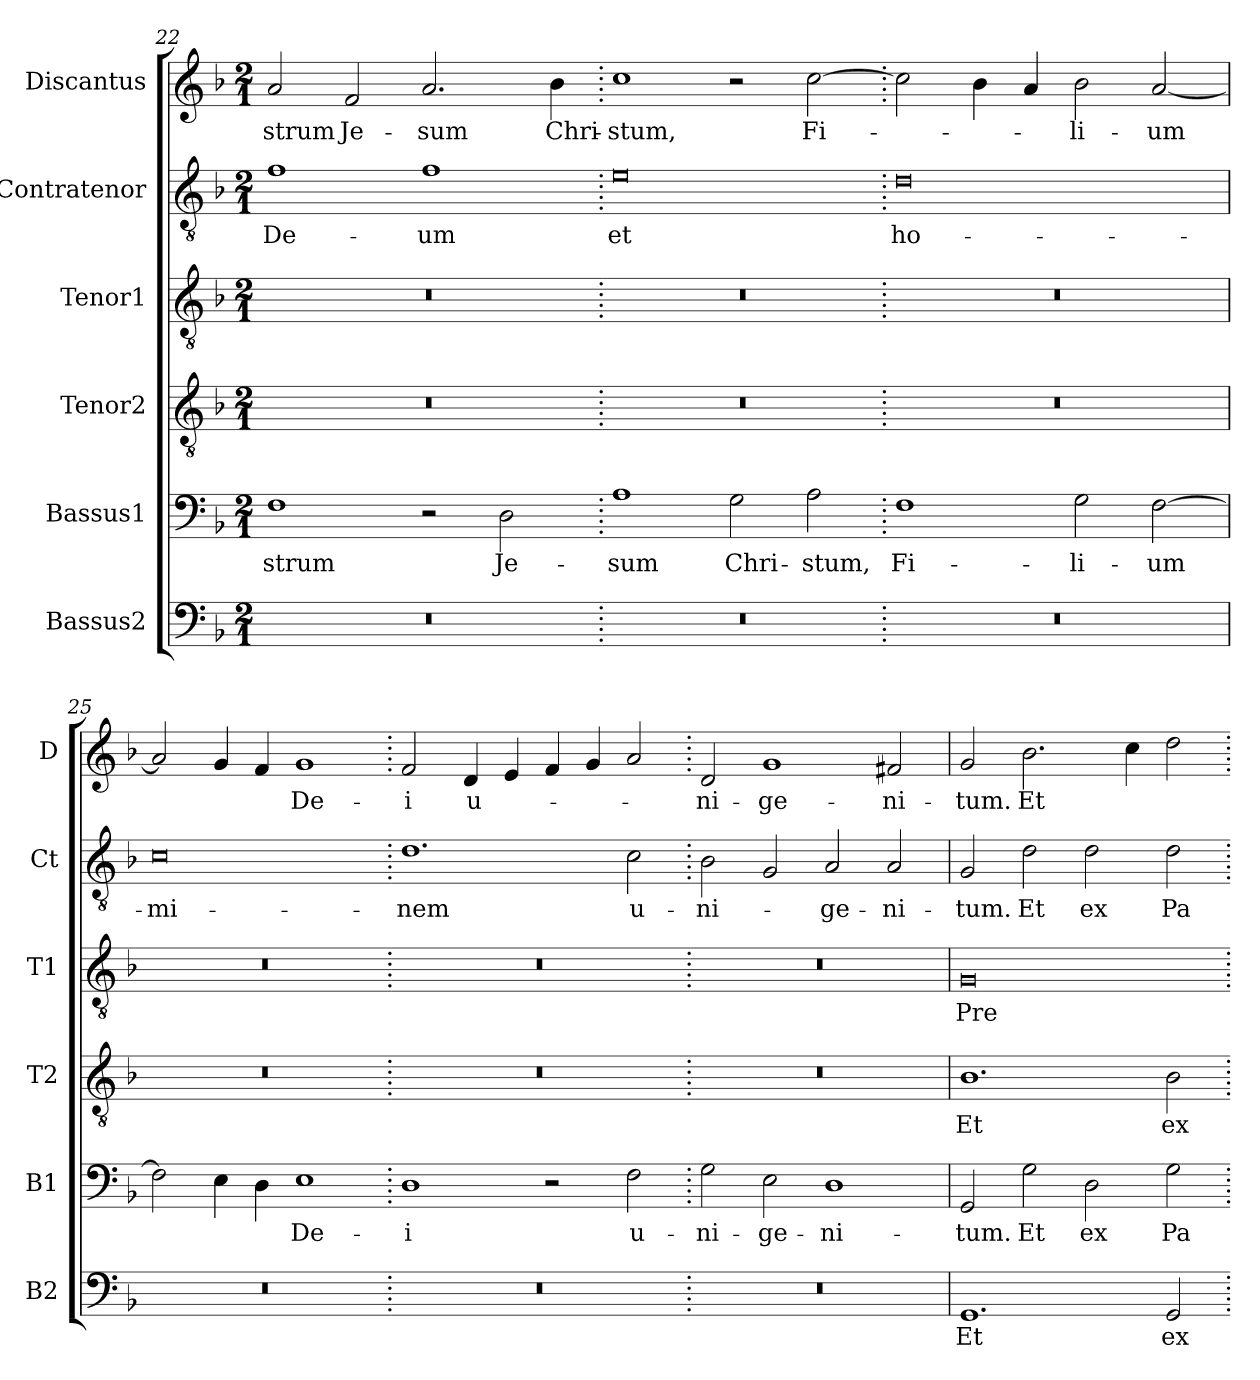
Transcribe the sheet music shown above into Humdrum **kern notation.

**kern	**text	**kern	**text	**kern	**text	**kern	**text	**kern	**text	**kern	**text
*part6	*part6	*part5	*part5	*part4	*part4	*part3	*part3	*part2	*part2	*part1	*part1
*staff6	*staff6	*staff5	*staff5	*staff4	*staff4	*staff3	*staff3	*staff2	*staff2	*staff1	*staff1
*I"Bassus2	*	*I"Bassus1	*	*I"Tenor2	*	*I"Tenor1	*	*I"Contratenor	*	*I"Discantus	*
*I'B2	*	*I'B1	*	*I'T2	*	*I'T1	*	*I'Ct	*	*I'D	*
*clefF4	*	*clefF4	*	*clefGv2	*	*clefGv2	*	*clefGv2	*	*clefG2	*
*k[b-]	*	*k[b-]	*	*k[b-]	*	*k[b-]	*	*k[b-]	*	*k[b-]	*
*M2/1	*	*M2/1	*	*M2/1	*	*M2/1	*	*M2/1	*	*M2/1	*
=22	=22	=22	=22	=22	=22	=22	=22	=22	=22	=22	=22
0r	.	1F	-strum	0r	.	0r	.	1f	De-	2a	-strum
.	.	.	.	.	.	.	.	.	.	2f	Je-
.	.	2r	.	.	.	.	.	1f	-um	2.a	-sum
.	.	2D	Je-	.	.	.	.	.	.	.	.
.	.	.	.	.	.	.	.	.	.	4b-	Chri-
=23.	=23.	=23.	=23.	=23.	=23.	=23.	=23.	=23.	=23.	=23.	=23.
0r	.	1A	-sum	0r	.	0r	.	0e	et	1cc	-stum,
.	.	2G	Chri-	.	.	.	.	.	.	2r	.
.	.	2A	-stum,	.	.	.	.	.	.	[2cc	Fi-
=24.	=24.	=24.	=24.	=24.	=24.	=24.	=24.	=24.	=24.	=24.	=24.
0r	.	1F	Fi-	0r	.	0r	.	0d	ho-	2cc]	.
.	.	.	.	.	.	.	.	.	.	4b-	.
.	.	.	.	.	.	.	.	.	.	4a	.
.	.	2G	-li-	.	.	.	.	.	.	2b-	-li-
.	.	[2F	-um	.	.	.	.	.	.	[2a	-um
=25	=25	=25	=25	=25	=25	=25	=25	=25	=25	=25	=25
0r	.	2F]	.	0r	.	0r	.	0c	-mi-	2a]	.
.	.	4E	.	.	.	.	.	.	.	4g	.
.	.	4D	.	.	.	.	.	.	.	4f	.
.	.	1E	De-	.	.	.	.	.	.	1g	De-
=26.	=26.	=26.	=26.	=26.	=26.	=26.	=26.	=26.	=26.	=26.	=26.
0r	.	1D	-i	0r	.	0r	.	1.d	-nem	2f	-i
.	.	.	.	.	.	.	.	.	.	4d	u-
.	.	.	.	.	.	.	.	.	.	4e	.
.	.	2r	.	.	.	.	.	.	.	4f	.
.	.	.	.	.	.	.	.	.	.	4g	.
.	.	2F	u-	.	.	.	.	2c	u-	2a	.
=27.	=27.	=27.	=27.	=27.	=27.	=27.	=27.	=27.	=27.	=27.	=27.
0r	.	2G	-ni-	0r	.	0r	.	2B-	-ni-	2d	-ni-
.	.	2E	-ge-	.	.	.	.	2G	.	1g	-ge-
.	.	1D	-ni-	.	.	.	.	2A	-ge-	.	.
.	.	.	.	.	.	.	.	2A	-ni-	2f#X	-ni-
=28	=28	=28	=28	=28	=28	=28	=28	=28	=28	=28	=28
1.GG	Et	2GG	-tum.	1.B-	Et	0G	Pre-	2G	-tum.	2g	-tum.
.	.	2G	Et	.	.	.	.	2d	Et	2.b-	Et
.	.	2D	ex	.	.	.	.	2d	ex	.	.
.	.	.	.	.	.	.	.	.	.	4cc	.
2GG	ex	2G	Pa-	2B-	ex	.	.	2d	Pa-	2dd	.
=.	=.	=.	=.	=.	=.	=.	=.	=.	=.	=.	=.
*-	*-	*-	*-	*-	*-	*-	*-	*-	*-	*-	*-
